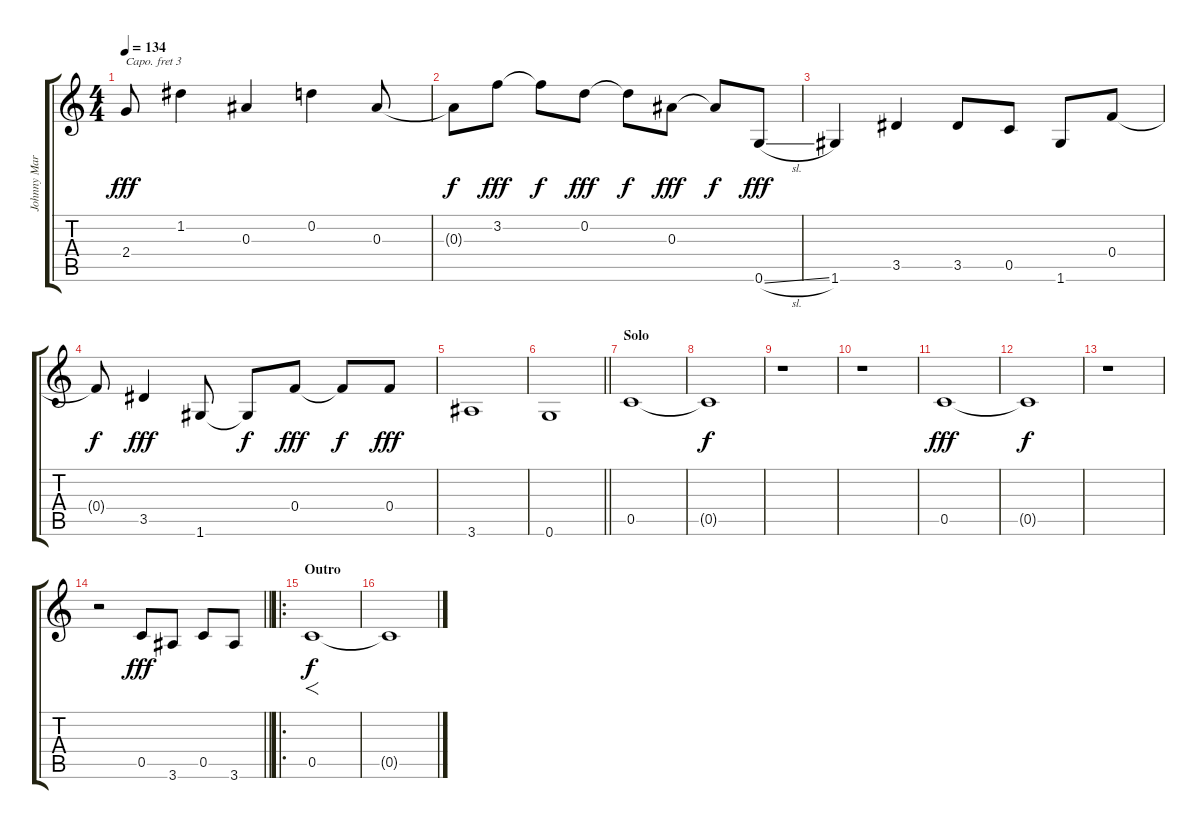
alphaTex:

\track ("Johnny Marr" "Johnny Mar") {instrument distortionguitar}
\staff {score tabs}
\capo 3
\tuning (E4 B3 G3 D3 A2 E2) {hide}
\ts (4 4)
\tempo 134
\clef g2
\ks c
2.4.8{dy fff} 1.2.4 0.3.4 0.2.4 0.3.8 |
0.3{t}.8{dy f} 3.2.8{dy fff} 3.2{t}.8{dy f} 0.2.8{dy fff} 0.2{t}.8{dy f} 0.3.8{dy fff} 0.3{t}.8{dy f} 0.6{sl}.8{dy fff} |
1.6.4{volume 14 instrument electricguitarjazz} 3.5.4 3.5.8 0.5.8 1.6.8 0.4.8 |
0.4{t}.8{dy f} 3.5.4{dy fff} 1.6.8 1.6{t}.8{dy f} 0.4.8{dy fff} 0.4{t}.8{dy f} 0.4.8{dy fff} |
3.6.1 |
\barLineRight lightlight
0.6.1 |
\section ("" "Solo")
0.5.1 |
0.5{t}.1{dy f} |
r.1 |
r.1 |
0.5.1{dy fff} |
0.5{t}.1{dy f} |
r.1 |
\barLineRight lightlight
r.2 0.5.8{dy fff} 3.6.8 0.5.8 3.6.8 |
\ro
\section ("" "Outro")
0.5.1{f dy f} |
0.5{t}.1
